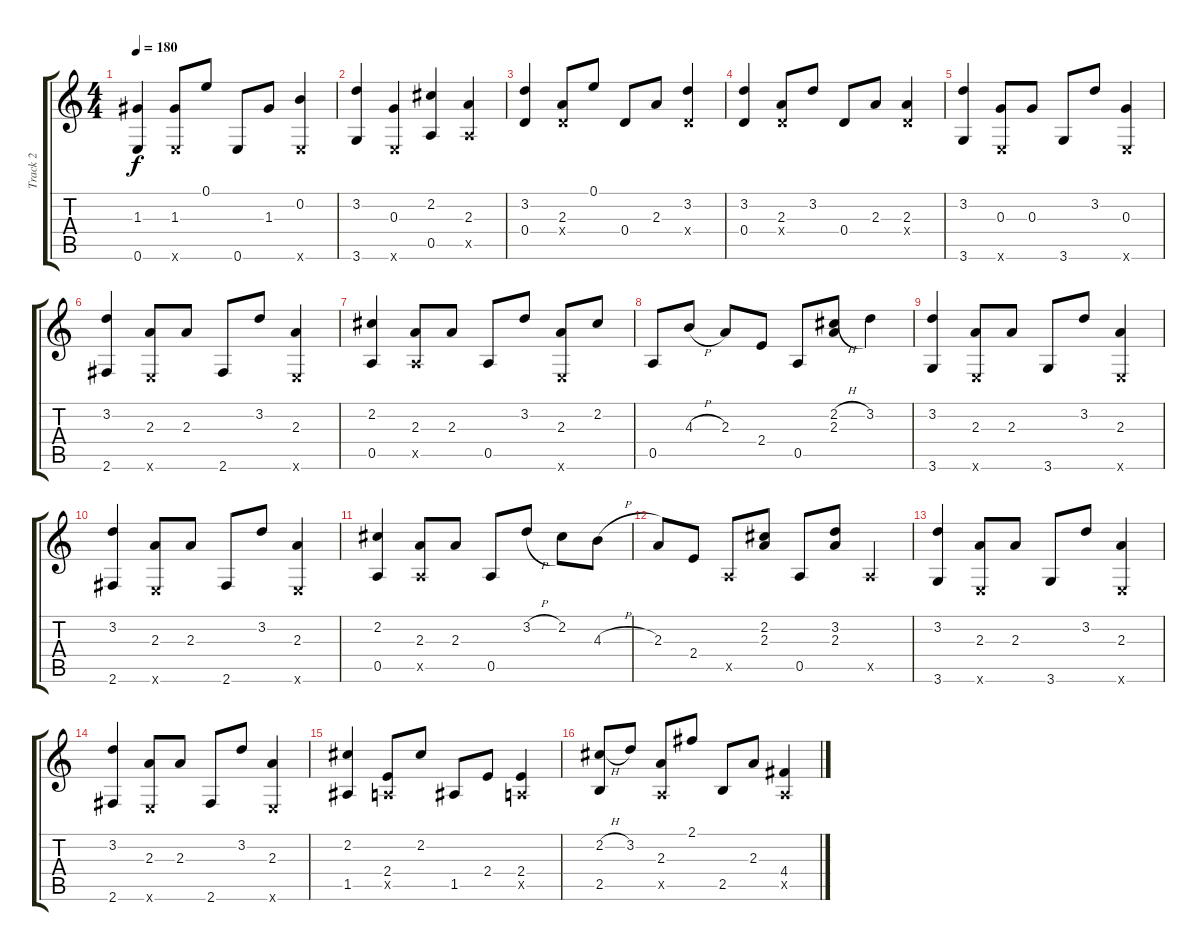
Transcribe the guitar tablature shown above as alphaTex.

\track ("Track 2" "Track 2") {instrument acousticguitarsteel}
\staff {score tabs}
\tuning (E4 B3 G3 D3 A2 E2) {hide}
\ts (4 4)
\tempo 180
\clef g2
\ks c
(1.3 0.6).4{dy f} (1.3 0.6{x}).8 0.1.8 0.6.8 1.3.8 (0.2 0.6{x}).4 |
(3.2 3.6).4 (0.3 0.6{x}).4 (2.2 0.5).4 (2.3 0.5{x}).4 |
(3.2 0.4).4 (2.3 0.4{x}).8 0.1.8 0.4.8 2.3.8 (3.2 0.4{x}).4 |
(3.2 0.4).4 (2.3 0.4{x}).8 3.2.8 0.4.8 2.3.8 (2.3 0.4{x}).4 |
(3.2 3.6).4 (0.3 0.6{x}).8 0.3.8 3.6.8 3.2.8 (0.3 0.6{x}).4 |
(3.2 2.6).4 (2.3 0.6{x}).8 2.3.8 2.6.8 3.2.8 (2.3 0.6{x}).4 |
(2.2 0.5).4 (2.3 0.5{x}).8 2.3.8 0.5.8 3.2.8 (2.3 0.6{x}).8 2.2.8 |
0.5.8 4.3{h}.8 2.3.8 2.4.8 0.5.8 (2.2{h} 2.3).8 3.2.4 |
(3.2 3.6).4 (2.3 0.6{x}).8 2.3.8 3.6.8 3.2.8 (2.3 0.6{x}).4 |
(3.2 2.6).4 (2.3 0.6{x}).8 2.3.8 2.6.8 3.2.8 (2.3 0.6{x}).4 |
(2.2 0.5).4 (2.3 0.5{x}).8 2.3.8 0.5.8 3.2{h}.8 2.2.8 4.3{h}.8 |
2.3.8 2.4.8 0.5{x}.8 (2.2 2.3).8 0.5.8 (3.2 2.3).8 0.5{x}.4 |
(3.2 3.6).4 (2.3 0.6{x}).8 2.3.8 3.6.8 3.2.8 (2.3 0.6{x}).4 |
(3.2 2.6).4 (2.3 0.6{x}).8 2.3.8 2.6.8 3.2.8 (2.3 0.6{x}).4 |
(2.2 1.5).4 (2.4 0.5{x}).8 2.2.8 1.5.8 2.4.8 (2.4 0.5{x}).4 |
(2.2{h} 2.5).8 3.2.8 (2.3 0.5{x}).8 2.1.8 2.5.8 2.3.8 (4.4 0.5{x}).4
